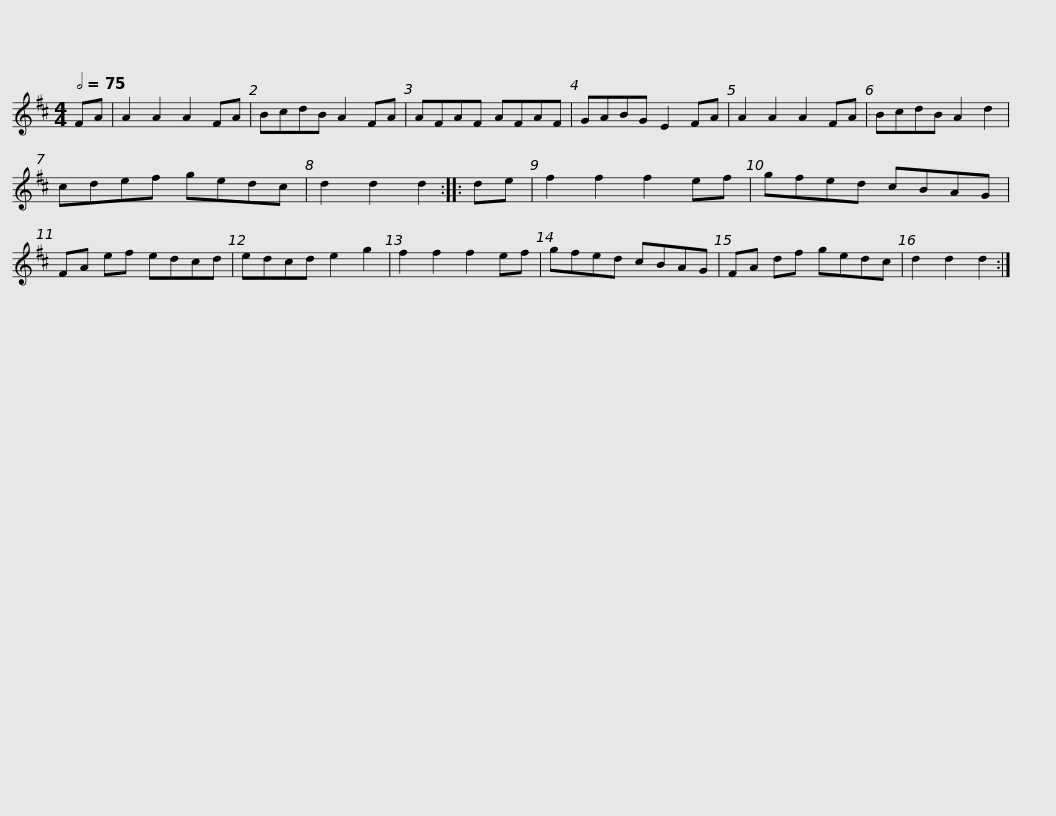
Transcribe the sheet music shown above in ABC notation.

X:1
L:1/8
Q:1/2=75
M:4/4
I:linebreak $
K:D
V:1 treble
V:1
 FA | A2 A2 A2 FA | BcdB A2 FA | AFAF AFAF | GABG E2 FA | %5
 A2 A2 A2 FA | BcdB A2 d2 |$ cdef gedc | d2 d2 d2 :: de | %10
 f2 f2 f2 ef | gfed cBAG | FA ef edcd | edcd e2 g2 |$ f2 f2 f2 ef | %15
 gfed cBAG | FA df gedc | d2 d2 d2 :| %18
